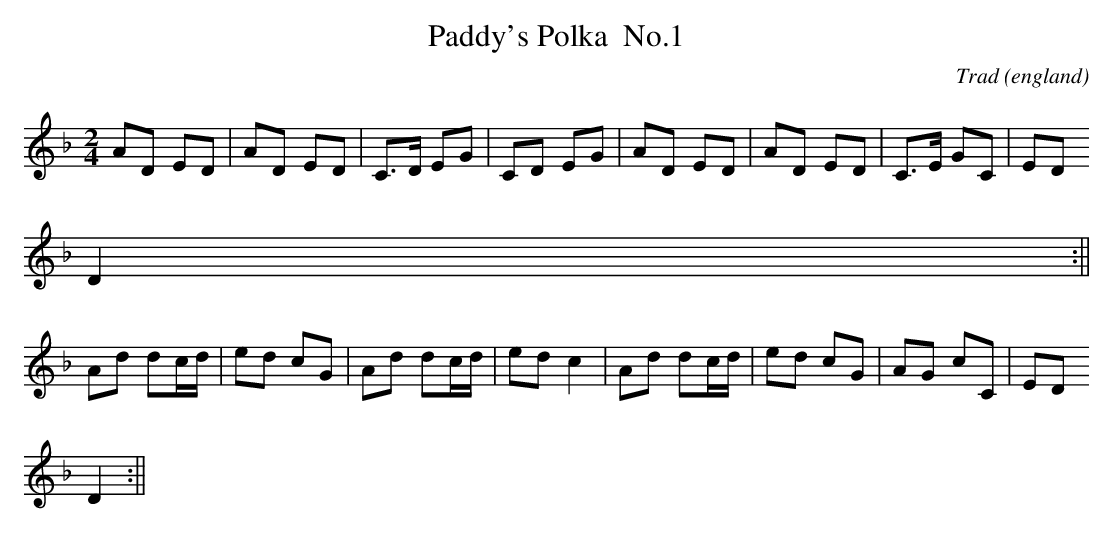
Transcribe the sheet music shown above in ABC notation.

X:1
T:Paddy's Polka  No.1
O:england
M:2/4
L:1/16
C:Trad
K:Dm
A2D2 E2D2|A2D2 E2D2|C3D E2G2|C2D2 E2G2|A2D2 E2D2|A2D2 E2D2|C3E G2C2|E2D2
D4:||
A2d2 d2cd|e2d2 c2G2|A2d2 d2cd|e2d2 c4|A2d2 d2cd|e2d2 c2G2|A2G2 c2C2|E2D2
D4:||
